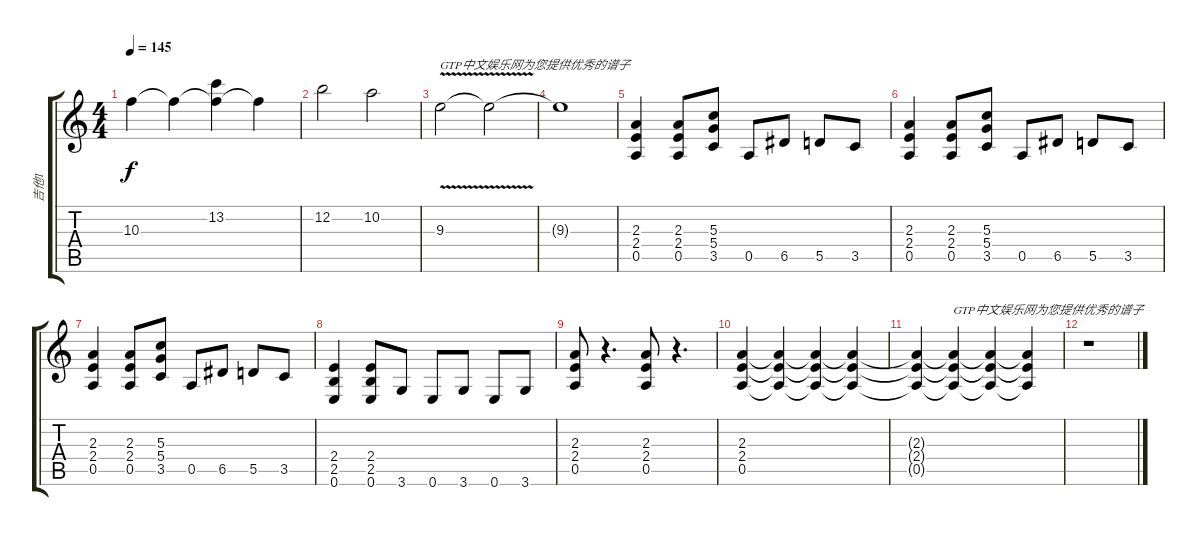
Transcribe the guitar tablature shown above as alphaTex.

\track ("吉他1" "吉他1") {instrument distortionguitar}
\staff {score tabs}
\tuning (E4 B3 G3 D3 A2 E2) {hide}
\ts (4 4)
\tempo 145
\clef g2
\ks c
10.3.4{dy f volume 16 instrument electricguitarjazz} 10.3{t}.4 (13.2 10.3{t}).4 10.3{t}.4 |
12.2.2{volume 16 instrument electricguitarjazz} 10.2.2 |
9.3{v}.2{txt "GTP中文娱乐网为您提供优秀的谱子"} 9.3{t}.2 |
9.3{t}.1 |
(2.3 2.4 0.5).4 (2.3 2.4 0.5).8 (5.3 5.4 3.5).8 0.5.8 6.5.8 5.5.8 3.5.8 |
(2.3 2.4 0.5).4 (2.3 2.4 0.5).8 (5.3 5.4 3.5).8 0.5.8 6.5.8 5.5.8 3.5.8 |
(2.3 2.4 0.5).4 (2.3 2.4 0.5).8 (5.3 5.4 3.5).8 0.5.8 6.5.8 5.5.8 3.5.8 |
(2.4 2.5 0.6).4 (2.4 2.5 0.6).8 3.6.8 0.6.8 3.6.8 0.6.8 3.6.8 |
(2.3 2.4 0.5).8 r.4{d} (2.3 2.4 0.5).8 r.4{d} |
(2.3 2.4 0.5).4 (2.3{t} 2.4{t} 0.5{t}).4 (2.3{t} 2.4{t} 0.5{t}).4 (2.3{t} 2.4{t} 0.5{t}).4 |
(2.3{t} 2.4{t} 0.5{t}).4 (2.3{t} 2.4{t} 0.5{t}).4{txt "GTP中文娱乐网为您提供优秀的谱子"} (2.3{t} 2.4{t} 0.5{t}).4 (2.3{t} 2.4{t} 0.5{t}).4 |
r.1
